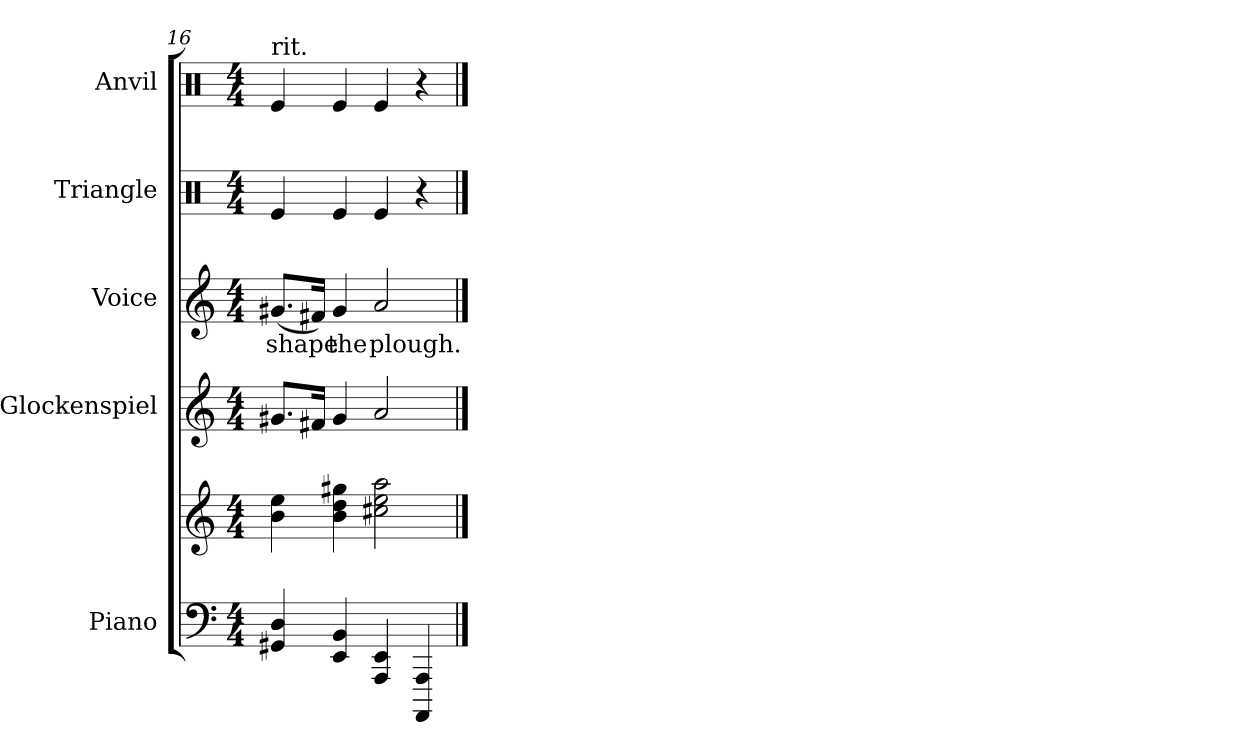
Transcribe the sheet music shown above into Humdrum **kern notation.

**kern	**kern	**kern	**kern	**text	**kern	**kern
*part5	*part5	*part4	*part3	*part3	*part2	*part1
*staff6	*staff5	*staff4	*staff3	*staff3	*staff2	*staff1
*I"Piano	*	*I"Glockenspiel	*I"Voice	*	*I"Triangle	*I"Anvil
*I'Pno.	*	*I'Glock.	*I'Voice	*	*I'Tri.	*I'Anv.
*clefF4	*clefG2	*clefG2	*clefG2	*	*clefX	*clefX
*	*	*ITrd-14c-24	*	*	*	*
*k[]	*k[]	*k[]	*k[]	*	*k[]	*k[]
*C:	*C:	*C:	*C:	*	*C:	*C:
*M4/4	*M4/4	*M4/4	*M4/4	*	*M4/4	*M4/4
=16	=16	=16	=16	=16	=16	=16
!	!	!	!	!	!	!LO:TX:t=rit.
!	!	!	!	!LO:LY:b:color=#000000	!	!
4GG#Xi/ 4Di	4bi\ 4eei	8.ggg#Xi/L	(8.g#Xi/L	shape	4Rei/	4Rei/
.	.	16fff#Xi/Jk	16f#Xi/Jk)	.	.	.
!	!	!	!	!LO:LY:b:color=#000000	!	!
4EEi/ 4BBi	4bi\ 4ddi 4gg#Xi	4ggg#i/	4g#i/	the	4Rei/	4Rei/
!	!	!	!	!LO:LY:b:color=#000000	!	!
4AAAi/ 4EEi	2cc#Xi\ 2eei 2aai	2aaai/	2ai/	plough.	4Rei/	4Rei/
4AAAAi/ 4AAAi	.	.	.	.	4r	4r
==	==	==	==	==	==	==
*-	*-	*-	*-	*-	*-	*-
